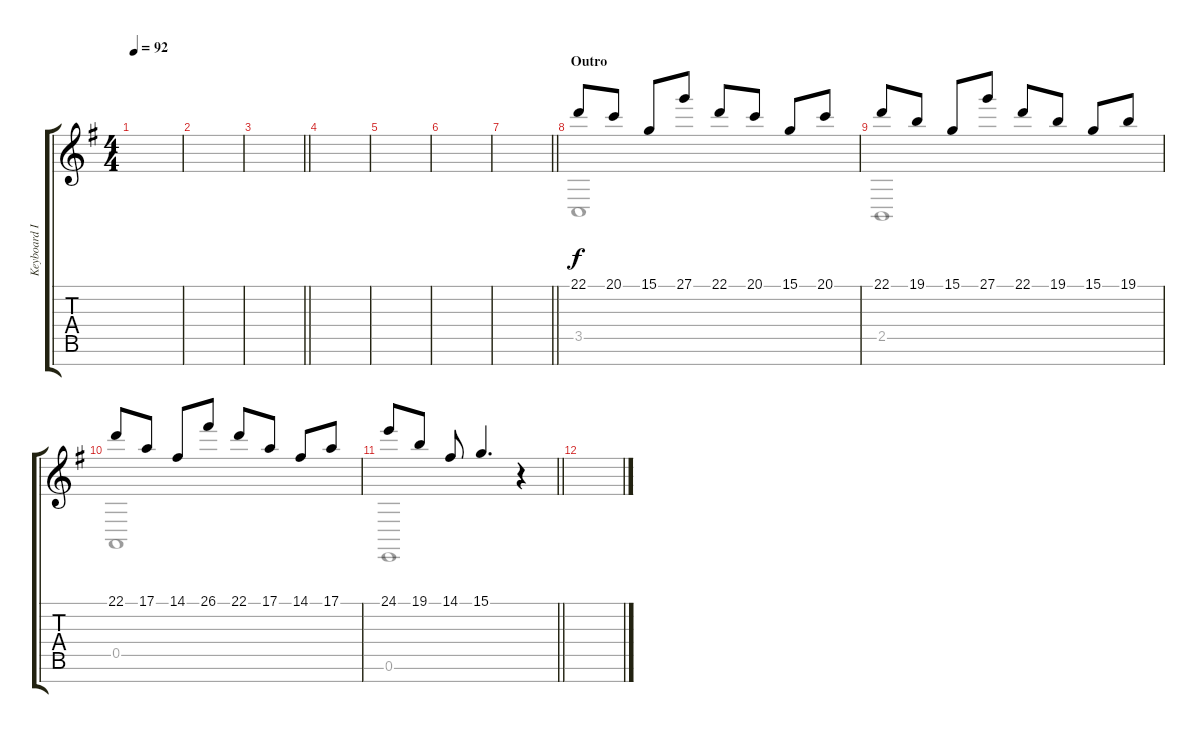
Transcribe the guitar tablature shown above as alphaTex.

\track ("Keyboard I" "Keyboard I") {instrument electricgrandpiano}
\staff {score tabs}
\tuning (E4 B3 G3 D3 A2 E2 B1) {hide}
\voice
\ts (4 4)
\tempo 92
\clef g2
\ks g
|
|
\barLineRight lightlight
|
\section ("" "")
|
|
|
\barLineRight lightlight
|
\section ("" "Outro")
22.1.8 20.1.8 15.1.8 27.1.8 22.1.8 20.1.8 15.1.8 20.1.8 |
22.1.8 19.1.8 15.1.8 27.1.8 22.1.8 19.1.8 15.1.8 19.1.8 |
22.1.8 17.1.8 14.1.8 26.1.8 22.1.8 17.1.8 14.1.8 17.1.8 |
\barLineRight lightlight
24.1.8 19.1.8 14.1.8 15.1.4{d} r.4 |
\section ("" "")
|
|
|
|
\voice
\clef g2
\ottava regular
\simile none
\ks g
|
|
\barLineRight lightlight
|
|
|
|
\barLineRight lightlight
|
3.5.1 |
2.5.1 |
0.5.1 |
\barLineRight lightlight
0.6.1 |
|
|
|
|
